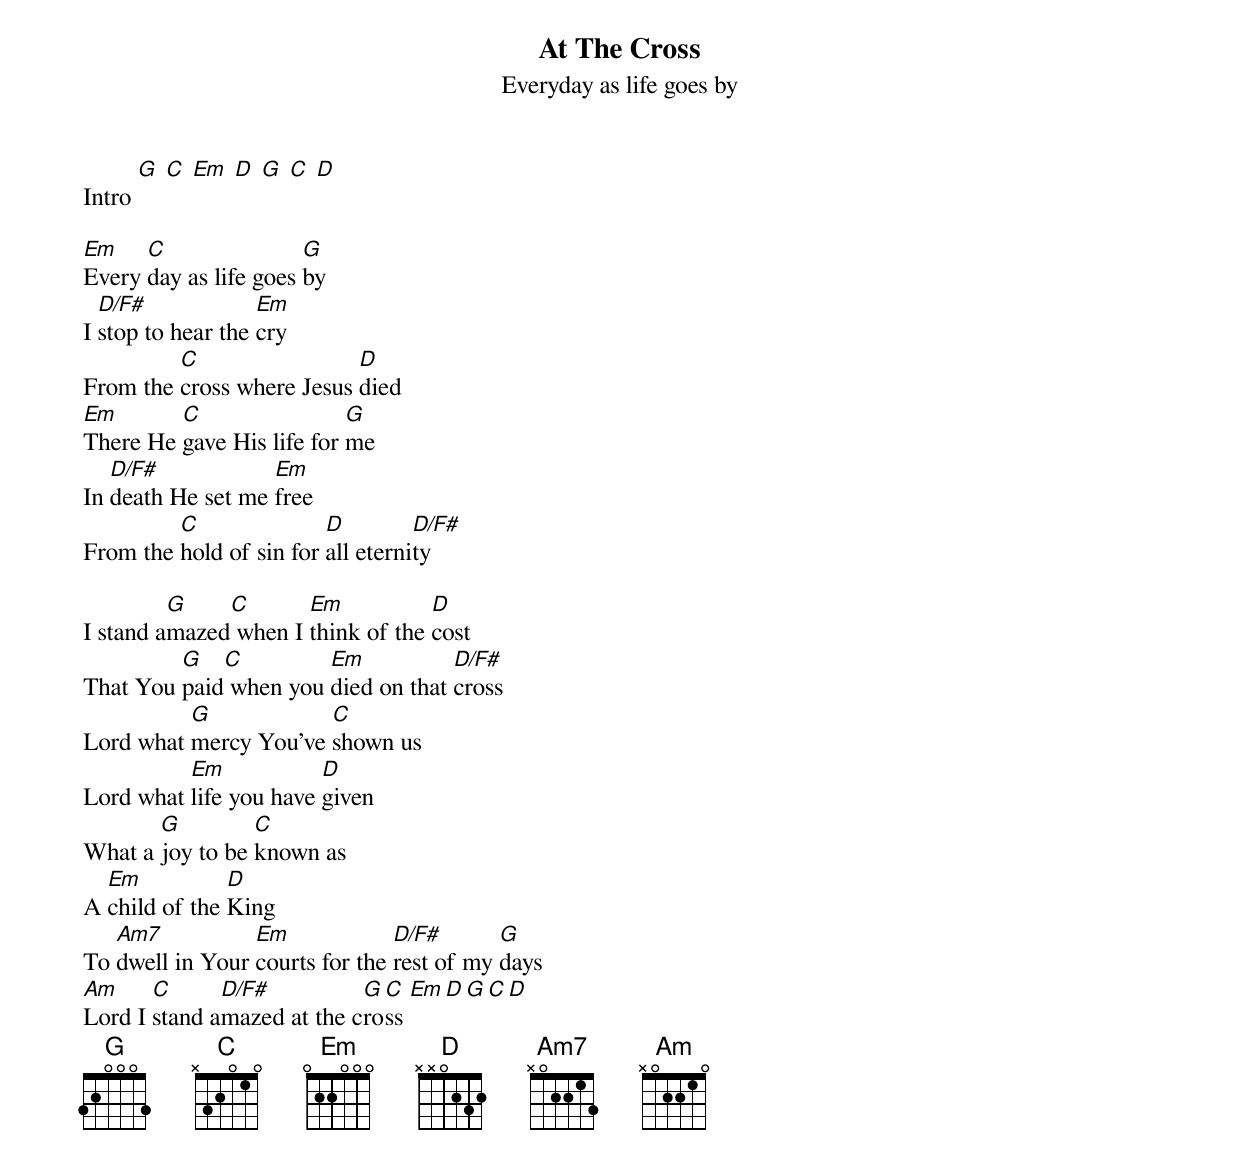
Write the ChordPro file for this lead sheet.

{title: At The Cross}
{subtitle: Everyday as life goes by}
Intro [G] [C] [Em] [D] [G] [C] [D]

[Em]Every [C]day as life goes [G]by
I [D/F#]stop to hear the [Em]cry
From the [C]cross where Jesus [D]died
[Em]There He [C]gave His life for [G]me
In [D/F#]death He set me [Em]free
From the [C]hold of sin for [D]all eterni[D/F#]ty

I stand a[G]mazed[C] when I [Em]think of the [D]cost
That You [G]paid[C] when you [Em]died on that [D/F#]cross
Lord what [G]mercy You've [C]shown us
Lord what [Em]life you have [D]given
What a [G]joy to be [C]known as
A [Em]child of the [D]King
To [Am7]dwell in Your [Em]courts for the [D/F#]rest of my [G]days
[Am]Lord I [C]stand a[D/F#]mazed at the c[G]ro[C]ss [Em][D][G][C][D]
